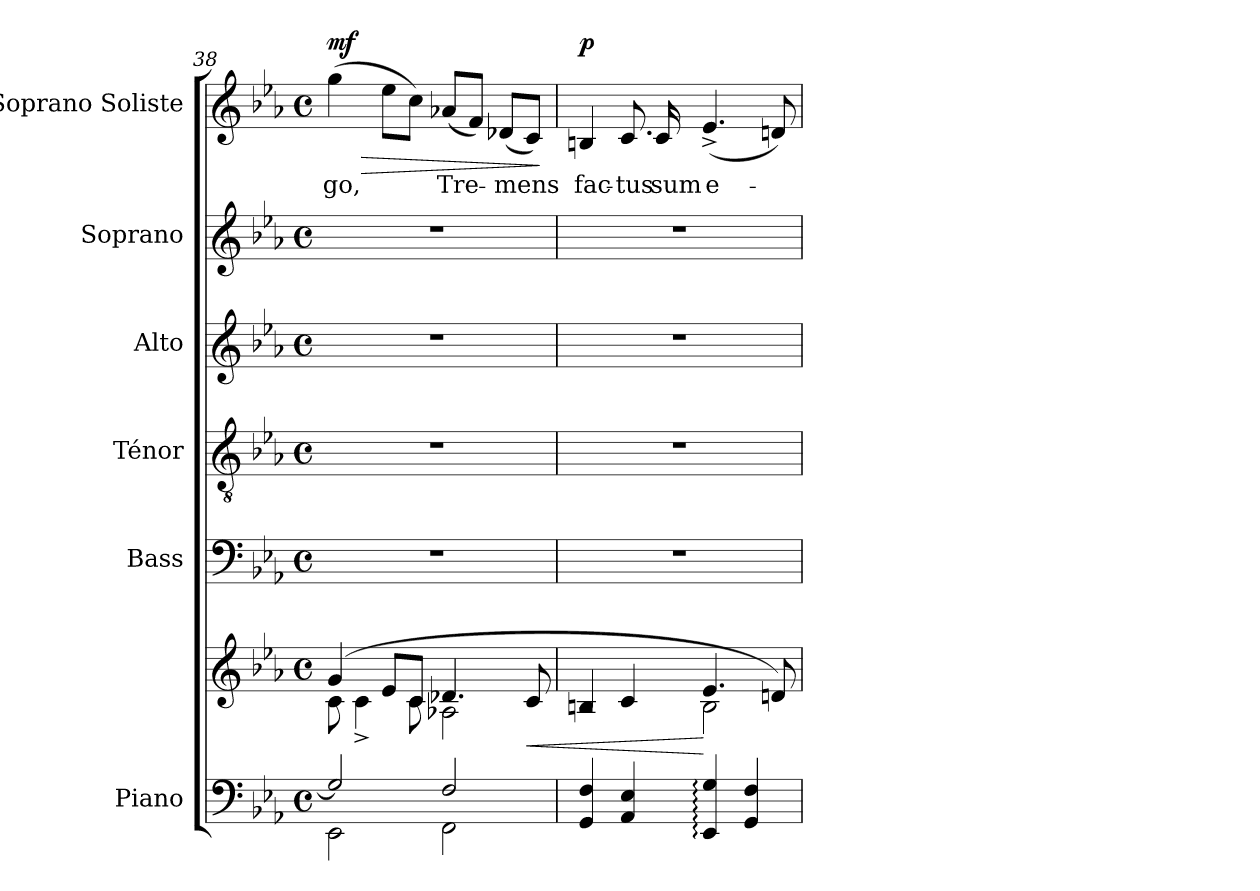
**kern	**kern	**dynam	**kern	**kern	**kern	**kern	**kern	**text	**dynam
*part6	*part6	*part6	*part5	*part4	*part3	*part2	*part1	*part1	*part1
*staff7	*staff6	*staff6/7	*staff5	*staff4	*staff3	*staff2	*staff1	*staff1	*staff1
*I"Piano	*	*	*I"Bass	*I"Ténor	*I"Alto	*I"Soprano	*I"Soprano Soliste	*	*
*I'Pno.	*	*	*I'B.	*I'T.	*I'A.	*I'S.	*	*	*
!!LO:LB:g=z
*clefF4	*clefG2	*	*clefF4	*clefGv2	*clefG2	*clefG2	*clefG2	*	*
*	*	*	*	*	*ITrd2c3	*	*	*	*
*k[b-e-a-]	*k[b-e-a-]	*	*k[b-e-a-]	*k[b-e-a-]	*k[]	*k[b-e-a-]	*k[b-e-a-]	*	*
*M4/4	*M4/4	*	*M4/4	*M4/4	*M4/4	*M4/4	*M4/4	*	*
*met(c)	*met(c)	*	*met(c)	*met(c)	*met(c)	*met(c)	*met(c)	*	*
=38	=38	=38	=38	=38	=38	=38	=38	=38	=38
*^	*^	*	*	*	*	*	*	*	*
!	!	!	!	!	!	!	!	!	!	!	!LO:HP:b
!	!	!	!	!	!	!	!	!	!	!	!LO:DY:n=1:a
2G/]	2EE-\	(4g/	8c\	.	1r	1r	1r	1r	(4gg\	-go,	> mf
.	.	.	4c^\	.	.	.	.	.	.	.	.
.	.	8e-/L	.	.	.	.	.	.	8ee-\L	.	.
.	.	8c/J	8c\	.	.	.	.	.	8cc\J)	.	.
2F/	2FF\	4.d-X/	2A-X\	.	.	.	.	.	(>8a-X/L	Tre-	.
.	.	.	.	.	.	.	.	.	8f/J)	.	.
.	.	.	.	.	.	.	.	.	(>8d-X/L	-mens	.
!	!	!	!	!LO:HP:b	!	!	!	!	!	!	!
.	.	8c/	.	<	.	.	.	.	8c/J)	.	.
*v	*v	*	*	*	*	*	*	*	*	*	*
*	*v	*v	*	*	*	*	*	*	*	*
.	.	.	.	.	.	.	.	.	]
=39	=39	=39	=39	=39	=39	=39	=39	=39	=39
*	*^	*	*	*	*	*	*	*	*
!	!	!	!	!	!	!	!	!	!	!LO:DY:a
4GG/ 4F/	4Bn/	2rA	.	1r	1r	1r	1r	4Bn/	fac-	p
4AA-/ 4E-/	4c/	.	.	.	.	.	.	8.c/	-tus	.
.	.	.	.	.	.	.	.	16c/	sum	.
4EE-/: 4G/:	4.e-/	2B\	[	.	.	.	.	(>4.e-^/	e-	.
4GG/ 4F/	.	.	.	.	.	.	.	.	.	.
.	8dn/)	.	.	.	.	.	.	8dn/)	.	.
*	*v	*v	*	*	*	*	*	*	*	*
=	=	=	=	=	=	=	=	=	=
*-	*-	*-	*-	*-	*-	*-	*-	*-	*-
